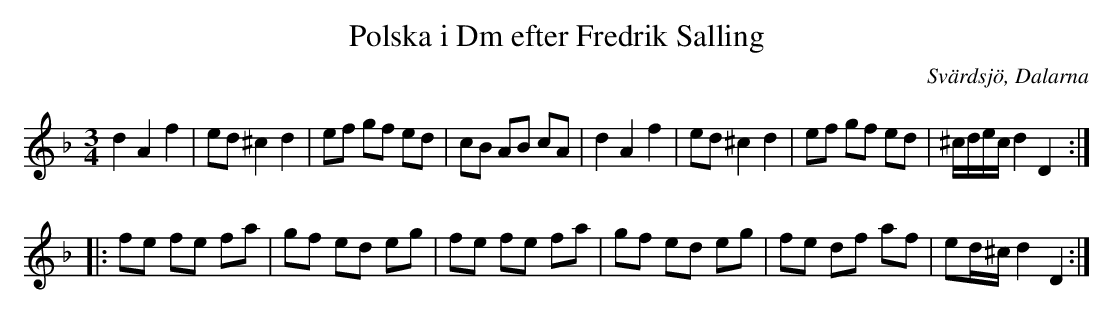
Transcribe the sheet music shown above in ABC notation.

X:1
T:Polska i Dm efter Fredrik Salling
O:Svärdsjö, Dalarna
M:3/4
L:1/8
K:Dm
d2 A2 f2 | ed ^c2 d2 | ef gf ed | cB AB cA | d2 A2 f2 | ed ^c2 d2 | ef gf ed | ^c/d/e/c/ d2 D2 ::
fe fe fa | gf ed eg | fe fe fa | gf ed eg | fe df af | ed/^c/ d2 D2 :|
